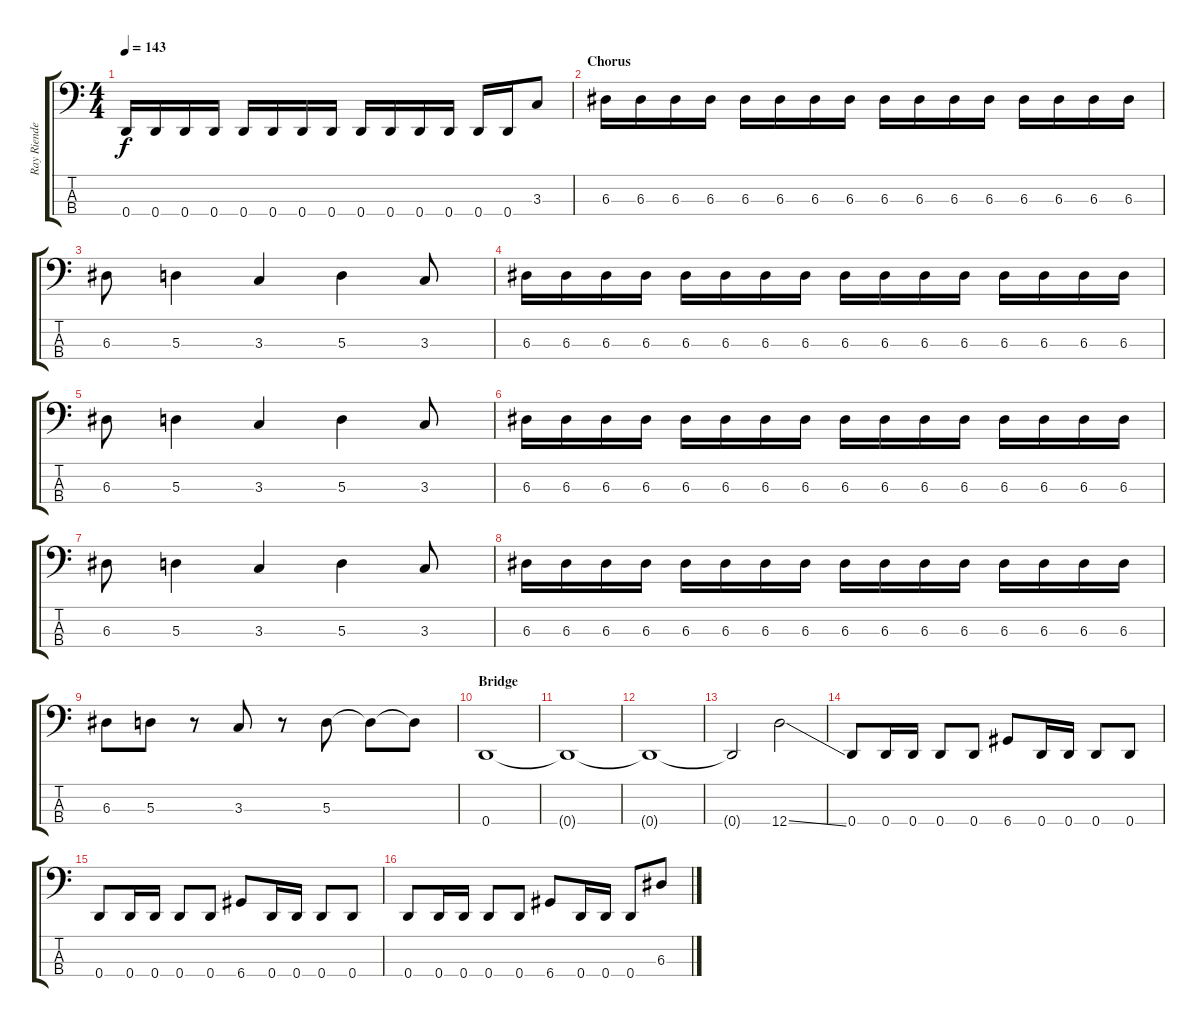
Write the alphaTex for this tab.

\track ("Ray Riendeau" "Ray Riende") {instrument electricbassfinger}
\staff {score tabs}
\tuning (G2 D2 A1 D1) {hide}
\ts (4 4)
\tempo 143
\clef f4
\ks c
0.4.16{dy f} 0.4.16 0.4.16 0.4.16 0.4.16 0.4.16 0.4.16 0.4.16 0.4.16 0.4.16 0.4.16 0.4.16 0.4.16 0.4.16 3.3.8 |
\section ("" "Chorus")
6.3.16 6.3.16 6.3.16 6.3.16 6.3.16 6.3.16 6.3.16 6.3.16 6.3.16 6.3.16 6.3.16 6.3.16 6.3.16 6.3.16 6.3.16 6.3.16 |
6.3.8 5.3.4 3.3.4 5.3.4 3.3.8 |
6.3.16 6.3.16 6.3.16 6.3.16 6.3.16 6.3.16 6.3.16 6.3.16 6.3.16 6.3.16 6.3.16 6.3.16 6.3.16 6.3.16 6.3.16 6.3.16 |
6.3.8 5.3.4 3.3.4 5.3.4 3.3.8 |
6.3.16 6.3.16 6.3.16 6.3.16 6.3.16 6.3.16 6.3.16 6.3.16 6.3.16 6.3.16 6.3.16 6.3.16 6.3.16 6.3.16 6.3.16 6.3.16 |
6.3.8 5.3.4 3.3.4 5.3.4 3.3.8 |
6.3.16 6.3.16 6.3.16 6.3.16 6.3.16 6.3.16 6.3.16 6.3.16 6.3.16 6.3.16 6.3.16 6.3.16 6.3.16 6.3.16 6.3.16 6.3.16 |
6.3.8 5.3.8 r.8 3.3.8 r.8 5.3.8 5.3{t}.8 5.3{t}.8 |
\section ("" "Bridge")
0.4.1 |
0.4{t}.1 |
0.4{t}.1 |
0.4{t}.2 12.4{ss}.2 |
0.4.8 0.4.16 0.4.16 0.4.8 0.4.8 6.4.8 0.4.16 0.4.16 0.4.8 0.4.8 |
0.4.8 0.4.16 0.4.16 0.4.8 0.4.8 6.4.8 0.4.16 0.4.16 0.4.8 0.4.8 |
0.4.8 0.4.16 0.4.16 0.4.8 0.4.8 6.4.8 0.4.16 0.4.16 0.4.8 6.3.8
